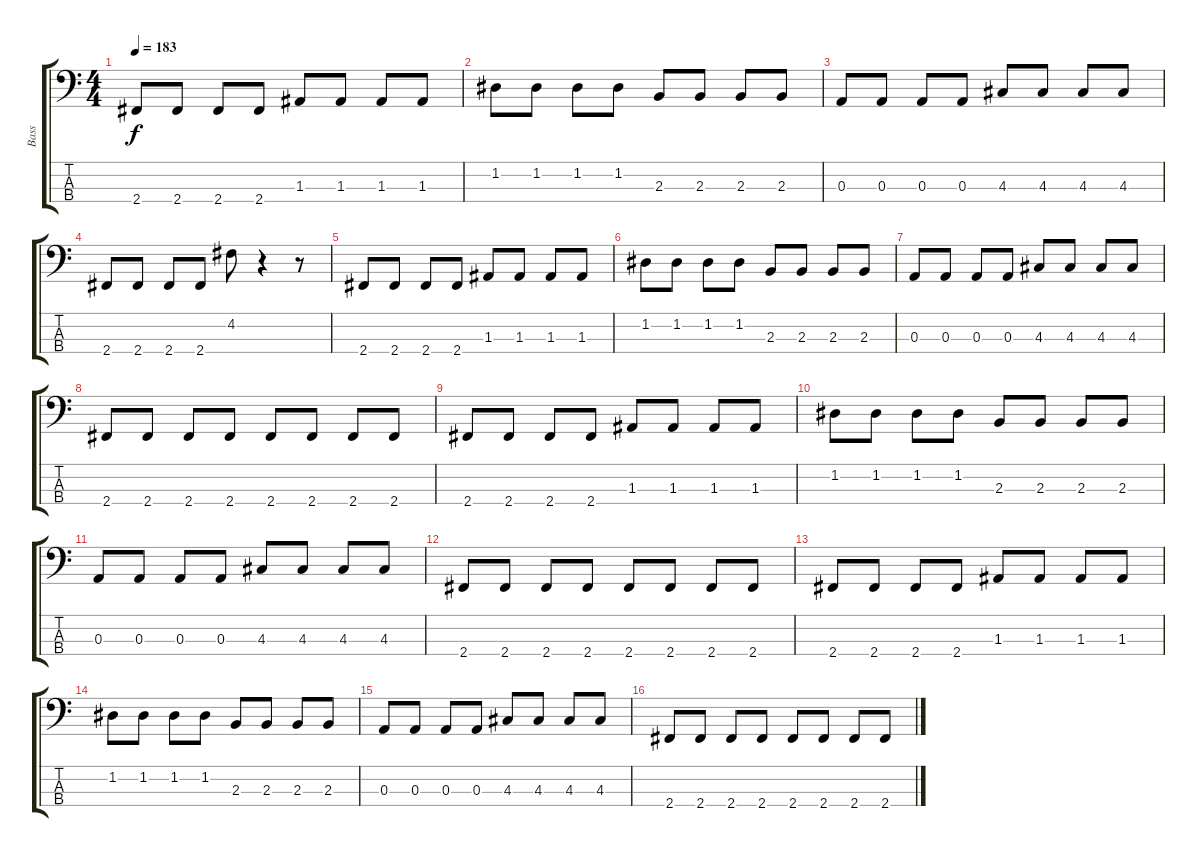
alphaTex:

\track ("Bass" "Bass") {instrument electricbassfinger}
\staff {score tabs}
\tuning (G2 D2 A1 E1) {hide}
\ts (4 4)
\tempo 183
\clef f4
\ks c
2.4.8{dy f} 2.4.8 2.4.8 2.4.8 1.3.8 1.3.8 1.3.8 1.3.8 |
1.2.8 1.2.8 1.2.8 1.2.8 2.3.8 2.3.8 2.3.8 2.3.8 |
0.3.8 0.3.8 0.3.8 0.3.8 4.3.8 4.3.8 4.3.8 4.3.8 |
2.4.8 2.4.8 2.4.8 2.4.8 4.2.8 r.4 r.8 |
2.4.8 2.4.8 2.4.8 2.4.8 1.3.8 1.3.8 1.3.8 1.3.8 |
1.2.8 1.2.8 1.2.8 1.2.8 2.3.8 2.3.8 2.3.8 2.3.8 |
0.3.8 0.3.8 0.3.8 0.3.8 4.3.8 4.3.8 4.3.8 4.3.8 |
2.4.8 2.4.8 2.4.8 2.4.8 2.4.8 2.4.8 2.4.8 2.4.8 |
2.4.8 2.4.8 2.4.8 2.4.8 1.3.8 1.3.8 1.3.8 1.3.8 |
1.2.8 1.2.8 1.2.8 1.2.8 2.3.8 2.3.8 2.3.8 2.3.8 |
0.3.8 0.3.8 0.3.8 0.3.8 4.3.8 4.3.8 4.3.8 4.3.8 |
2.4.8 2.4.8 2.4.8 2.4.8 2.4.8 2.4.8 2.4.8 2.4.8 |
2.4.8 2.4.8 2.4.8 2.4.8 1.3.8 1.3.8 1.3.8 1.3.8 |
1.2.8 1.2.8 1.2.8 1.2.8 2.3.8 2.3.8 2.3.8 2.3.8 |
0.3.8 0.3.8 0.3.8 0.3.8 4.3.8 4.3.8 4.3.8 4.3.8 |
2.4.8 2.4.8 2.4.8 2.4.8 2.4.8 2.4.8 2.4.8 2.4.8
